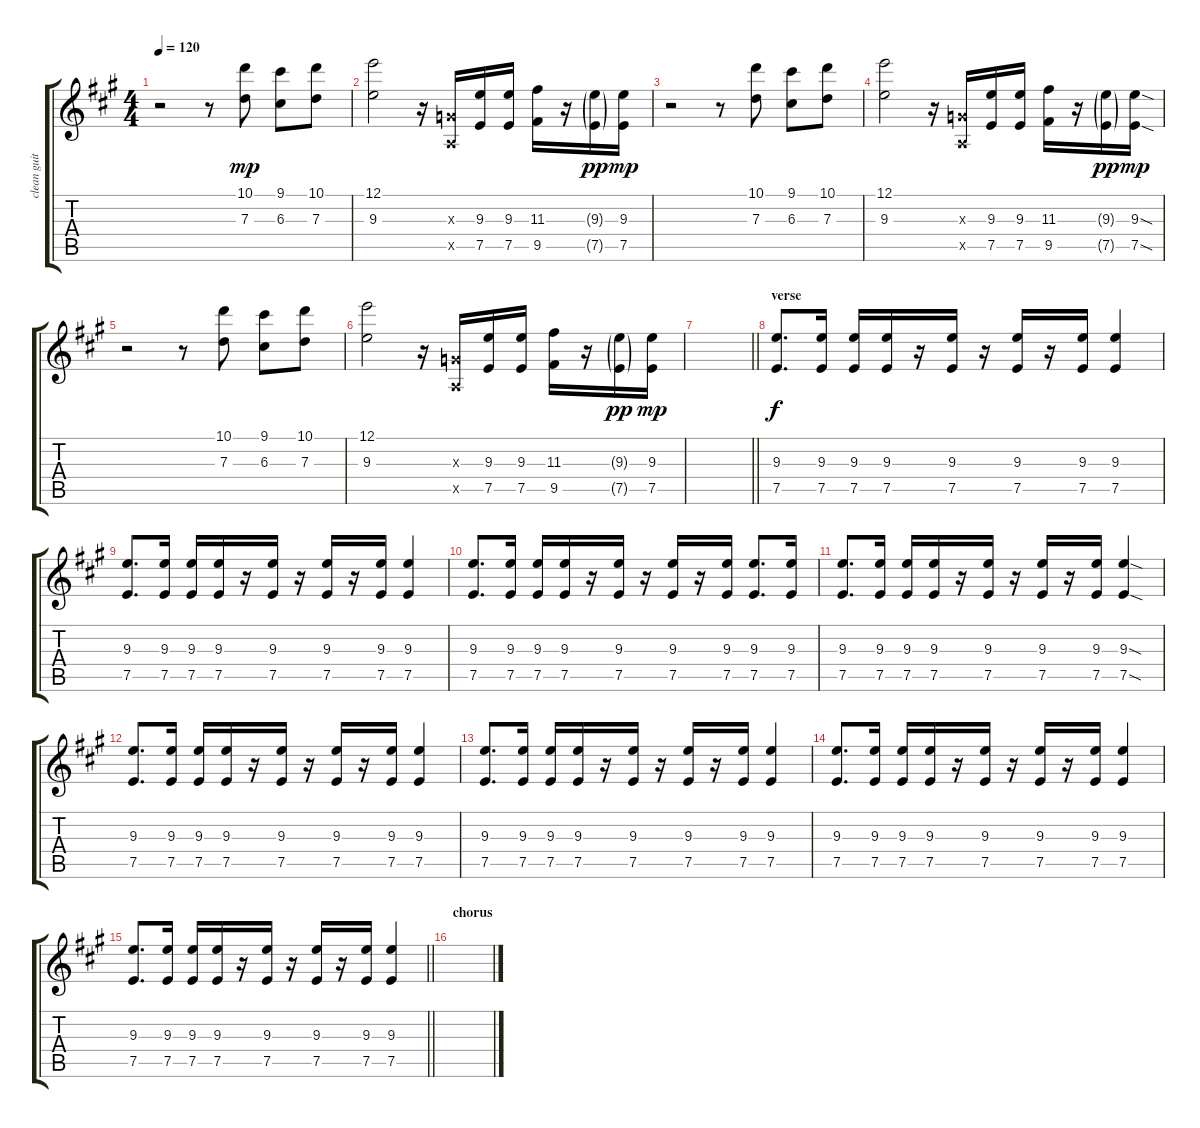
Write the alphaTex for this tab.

\track ("clean guitar" "clean guit") {instrument electricguitarclean}
\staff {score tabs}
\tuning (E4 B3 G3 D3 A2 E2) {hide}
\ts (4 4)
\tempo 120
\clef g2
\ks a
r.2{dy mf} r.8 (10.1 7.3).8{dy mp} (9.1 6.3).8 (10.1 7.3).8 |
(12.1 9.3).2 r.16 (0.3{x} 0.5{x}).16 (9.3 7.5).16 (9.3 7.5).16 (11.3 9.5).16 r.16 (9.3{g} 7.5{g}).16{dy pp} (9.3 7.5).16{dy mp} |
r.2 r.8 (10.1 7.3).8 (9.1 6.3).8 (10.1 7.3).8 |
(12.1 9.3).2 r.16 (0.3{x} 0.5{x}).16 (9.3 7.5).16 (9.3 7.5).16 (11.3 9.5).16 r.16 (9.3{g} 7.5{g}).16{dy pp} (9.3{sod} 7.5{sod}).16{dy mp} |
r.2 r.8 (10.1 7.3).8 (9.1 6.3).8 (10.1 7.3).8 |
(12.1 9.3).2 r.16 (0.3{x} 0.5{x}).16 (9.3 7.5).16 (9.3 7.5).16 (11.3 9.5).16 r.16 (9.3{g} 7.5{g}).16{dy pp} (9.3 7.5).16{dy mp} |
\barLineRight lightlight
|
\section ("" "verse")
(9.3 7.5).8{d dy f} (9.3 7.5).16 (9.3 7.5).16 (9.3 7.5).16 r.16 (9.3 7.5).16 r.16 (9.3 7.5).16 r.16 (9.3 7.5).16 (9.3 7.5).4 |
(9.3 7.5).8{d} (9.3 7.5).16 (9.3 7.5).16 (9.3 7.5).16 r.16 (9.3 7.5).16 r.16 (9.3 7.5).16 r.16 (9.3 7.5).16 (9.3 7.5).4 |
(9.3 7.5).8{d} (9.3 7.5).16 (9.3 7.5).16 (9.3 7.5).16 r.16 (9.3 7.5).16 r.16 (9.3 7.5).16 r.16 (9.3 7.5).16 (9.3 7.5).8{d} (9.3 7.5).16 |
(9.3 7.5).8{d} (9.3 7.5).16 (9.3 7.5).16 (9.3 7.5).16 r.16 (9.3 7.5).16 r.16 (9.3 7.5).16 r.16 (9.3 7.5).16 (9.3{sod} 7.5{sod}).4 |
(9.3 7.5).8{d} (9.3 7.5).16 (9.3 7.5).16 (9.3 7.5).16 r.16 (9.3 7.5).16 r.16 (9.3 7.5).16 r.16 (9.3 7.5).16 (9.3 7.5).4 |
(9.3 7.5).8{d} (9.3 7.5).16 (9.3 7.5).16 (9.3 7.5).16 r.16 (9.3 7.5).16 r.16 (9.3 7.5).16 r.16 (9.3 7.5).16 (9.3 7.5).4 |
(9.3 7.5).8{d} (9.3 7.5).16 (9.3 7.5).16 (9.3 7.5).16 r.16 (9.3 7.5).16 r.16 (9.3 7.5).16 r.16 (9.3 7.5).16 (9.3 7.5).4 |
\barLineRight lightlight
(9.3 7.5).8{d} (9.3 7.5).16 (9.3 7.5).16 (9.3 7.5).16 r.16 (9.3 7.5).16 r.16 (9.3 7.5).16 r.16 (9.3 7.5).16 (9.3 7.5).4 |
\section ("" "chorus")
